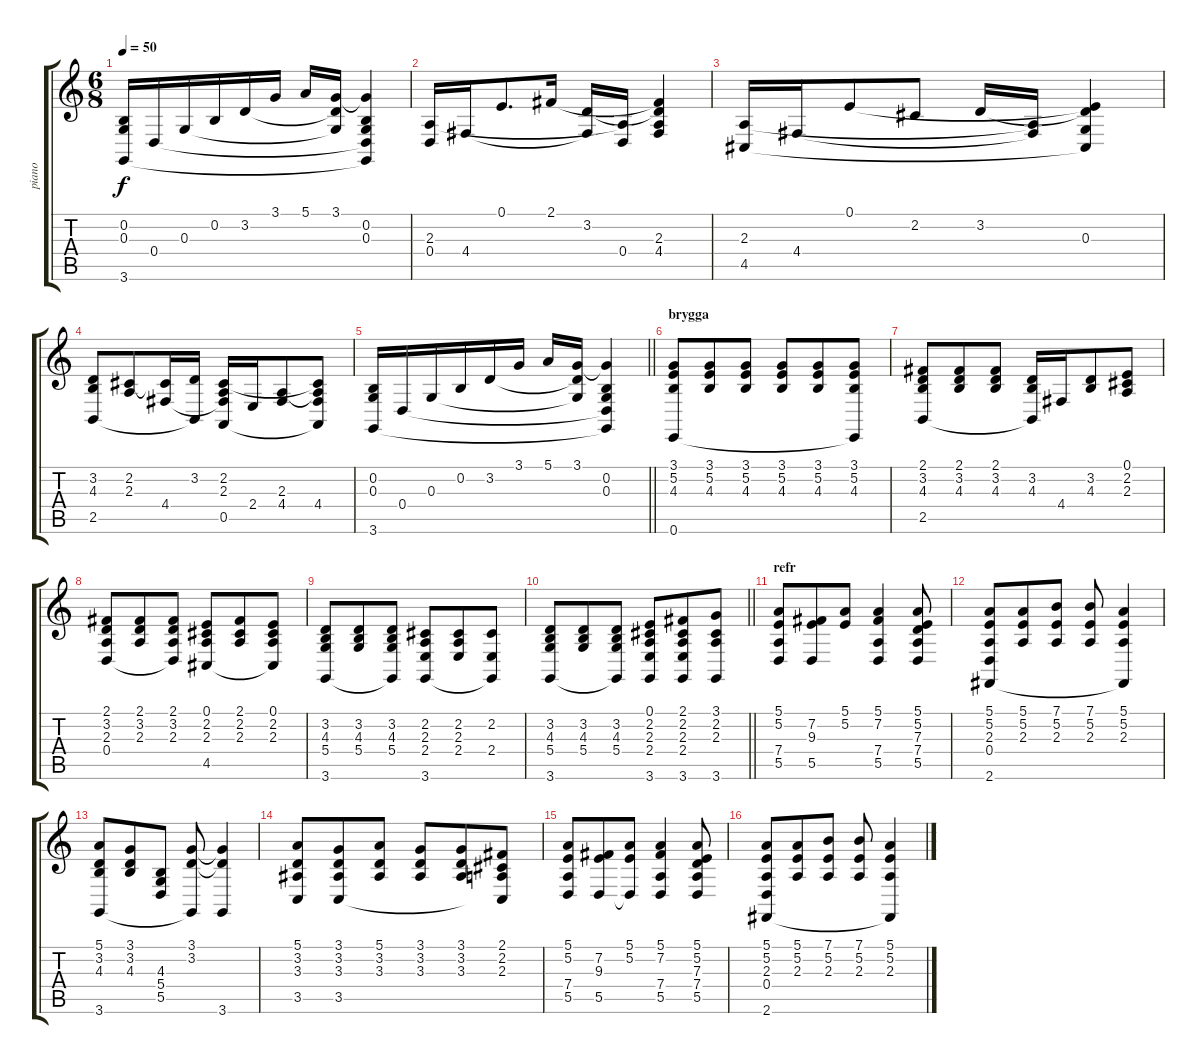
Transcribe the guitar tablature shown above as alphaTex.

\track ("piano" "piano") {instrument acousticgrandpiano}
\staff {score tabs}
\tuning (E4 B3 G3 D3 A2 E2) {hide}
\ts (6 8)
\tempo 50
\clef g2
\ks c
(0.2 0.3 3.6).16{dy f} 0.4.16 0.3.16 0.2.16 3.2.16 3.1.16 5.1.16 (3.1 3.2{t} 0.3{t}).16 (3.1{t} 0.2 0.3 0.4{t} 3.6{t}).4 |
(2.3 0.4).16 4.4.16 0.1.8{d} 2.1.16 (3.2 4.4{t}).16 (2.3{t} 0.4).16 (2.1{t} 3.2{t} 2.3 4.4).4 |
(2.3 4.5).16 4.4.16 0.1.8 2.2.8 3.2.16 (2.3{t} 4.4{t}).16 (0.1{t} 3.2{t} 0.3 4.5{t}).4 |
(3.2 4.3 2.5).8 (2.2 2.3).8 (2.2{t} 4.4).16 (3.2 2.5{t}).16 (2.2 2.3 4.4{t} 0.5).16 2.4.16 (2.3 4.4).8 (2.2{t} 2.3{t} 4.4 0.5{t}).8 |
\barLineRight lightlight
(0.2 0.3 3.6).16 0.4.16 0.3.16 0.2.16 3.2.16 3.1.16 5.1.16 (3.1 3.2{t} 0.3{t}).16 (3.1{t} 0.2 0.3 0.4{t} 3.6{t}).4 |
\section ("" "brygga")
(3.1 5.2 4.3 0.6).8 (3.1 5.2 4.3).8 (3.1 5.2 4.3).8 (3.1 5.2 4.3).8 (3.1 5.2 4.3).8 (3.1 5.2 4.3 0.6{t}).8 |
(2.1 3.2 4.3 2.5).8 (2.1 3.2 4.3).8 (2.1 3.2 4.3).8 (3.2 4.3 2.5{t}).16 4.4.16 (3.2 4.3).8 (0.1 2.2 2.3).8 |
(2.1 3.2 2.3 0.4).8 (2.1 3.2 2.3).8 (2.1 3.2 2.3 0.4{t}).8 (0.1 2.2 2.3 4.5).8 (2.1 2.2 2.3).8 (0.1 2.2 2.3 4.5{t}).8 |
(3.2 4.3 5.4 3.6).8 (3.2 4.3 5.4).8 (3.2 4.3 5.4 3.6{t}).8 (2.2 2.3 2.4 3.6).8 (2.2 2.3 2.4).8 (2.2 2.4 3.6{t}).8 |
\barLineRight lightlight
(3.2 4.3 5.4 3.6).8 (3.2 4.3 5.4).8 (3.2 4.3 5.4 3.6{t}).8 (0.1 2.2 2.3 2.4 3.6).8 (2.1 2.2 2.3 2.4 3.6).8 (3.1 2.2 2.3 3.6).8 |
\section ("" "refr")
(5.1 5.2 7.4 5.5).8 (7.2 9.3 5.5).8 (5.1 5.2).8 (5.1 7.2 7.4 5.5).4 (5.1 5.2 7.3 7.4 5.5).8 |
(5.1 5.2 2.3 0.4 2.6).8 (5.1 5.2 2.3).8 (7.1 5.2 2.3).8 (7.1 5.2 2.3).8 (5.1 5.2 2.3 2.6{t}).4 |
(5.1 3.2 4.3 3.6).8 (3.1 3.2 4.3).8 (4.3 5.4 5.5).8 (3.1 3.2 3.6{t}).8 (3.1{t} 3.2{t} 3.6).4 |
(5.1 3.2 3.3 3.5).8 (3.1 3.2 3.3 3.5).8 (5.1 3.2 3.3).8 (3.1 3.2 3.3).8 (3.1 3.2 3.3).8 (2.1 2.2 2.3 3.5{t}).8 |
(5.1 5.2 7.4 5.5).8 (7.2 9.3 5.5).8 (5.1 5.2 5.5{t}).8 (5.1 7.2 7.4 5.5).4 (5.1 5.2 7.3 7.4 5.5).8 |
(5.1 5.2 2.3 0.4 2.6).8 (5.1 5.2 2.3).8 (7.1 5.2 2.3).8 (7.1 5.2 2.3).8 (5.1 5.2 2.3 2.6{t}).4
